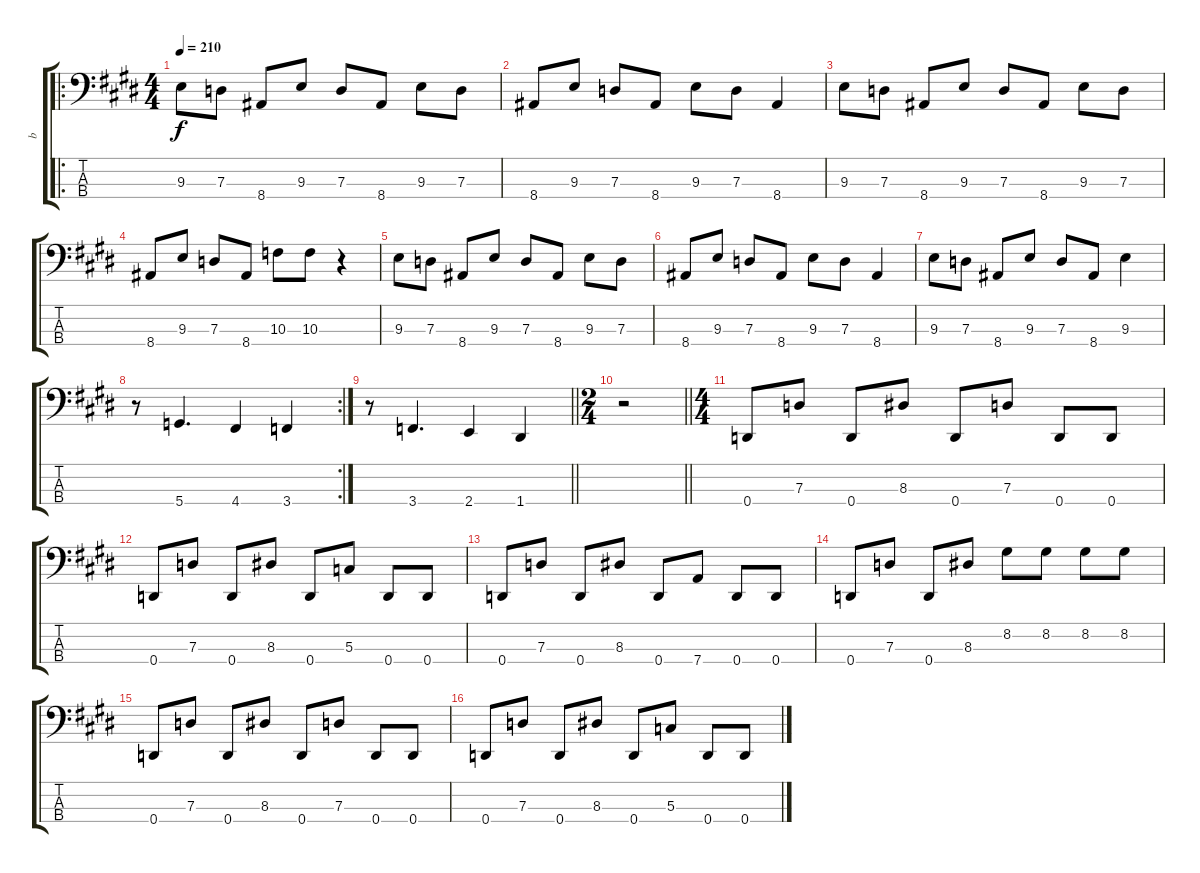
\track ("b" "b") {instrument electricbasspick}
\staff {score tabs}
\tuning (F2 C2 G1 D1) {hide}
\ro
\ts (4 4)
\tempo 210
\clef f4
\ks e
9.3.8{dy f instrument electricbasspick} 7.3.8 8.4.8 9.3.8 7.3.8 8.4.8 9.3.8 7.3.8 |
\ks c#minor
8.4.8 9.3.8 7.3.8 8.4.8 9.3.8 7.3.8 8.4.4 |
9.3.8 7.3.8 8.4.8 9.3.8 7.3.8 8.4.8 9.3.8 7.3.8 |
8.4.8 9.3.8 7.3.8 8.4.8 10.3.8 10.3.8 r.4 |
9.3.8 7.3.8 8.4.8 9.3.8 7.3.8 8.4.8 9.3.8 7.3.8 |
8.4.8 9.3.8 7.3.8 8.4.8 9.3.8 7.3.8 8.4.4 |
9.3.8 7.3.8 8.4.8 9.3.8 7.3.8 8.4.8 9.3.4 |
\rc 2
r.8 5.4.4{d} 4.4.4 3.4.4 |
\barLineRight lightlight
r.8 3.4.4{d} 2.4.4 1.4.4 |
\ts (2 4)
\barLineRight lightlight
r.2 |
\ts (4 4)
\ks e
0.4.8 7.3.8 0.4.8 8.3.8 0.4.8 7.3.8 0.4.8 0.4.8 |
\ks c#minor
0.4.8 7.3.8 0.4.8 8.3.8 0.4.8 5.3.8 0.4.8 0.4.8 |
0.4.8 7.3.8 0.4.8 8.3.8 0.4.8 7.4.8 0.4.8 0.4.8 |
0.4.8 7.3.8 0.4.8 8.3.8 8.2.8 8.2.8 8.2.8 8.2.8 |
\ks e
0.4.8 7.3.8 0.4.8 8.3.8 0.4.8 7.3.8 0.4.8 0.4.8 |
\ks c#minor
0.4.8 7.3.8 0.4.8 8.3.8 0.4.8 5.3.8 0.4.8 0.4.8
